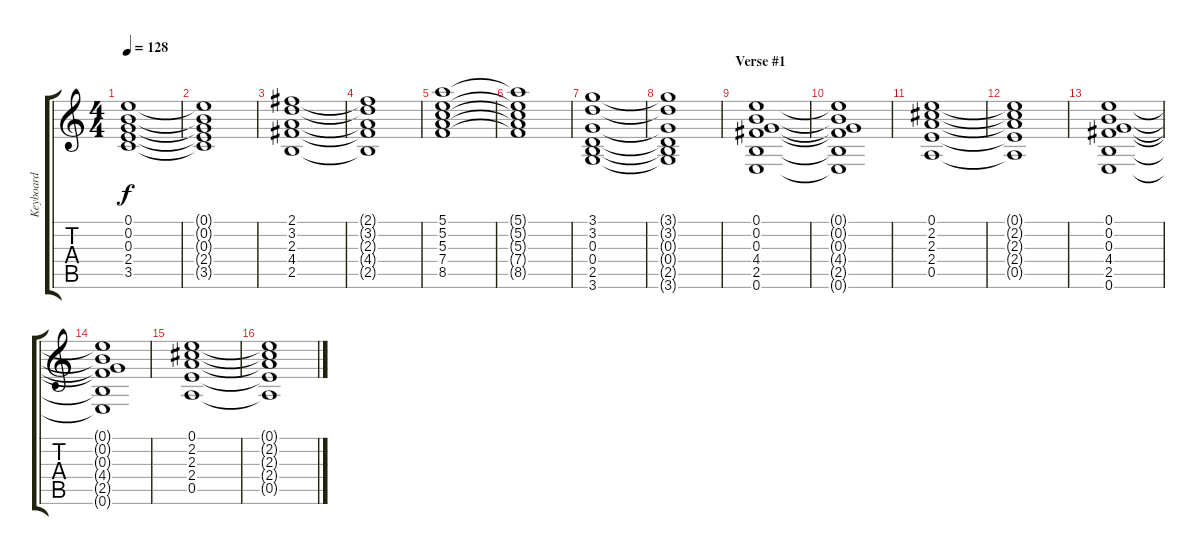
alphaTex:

\track ("Keyboard" "Keyboard") {instrument acousticguitarnylon}
\staff {score tabs}
\tuning (E4 B3 G3 D3 A2 E2) {hide}
\ts (4 4)
\tempo 128
\clef g2
\ks c
(0.1 0.2 0.3 2.4 3.5).1{dy f} |
(0.1{t} 0.2{t} 0.3{t} 2.4{t} 3.5{t}).1 |
(2.1 3.2 2.3 4.4 2.5).1 |
(2.1{t} 3.2{t} 2.3{t} 4.4{t} 2.5{t}).1 |
(5.1 5.2 5.3 7.4 8.5).1 |
(5.1{t} 5.2{t} 5.3{t} 7.4{t} 8.5{t}).1 |
(3.1 3.2 0.3 0.4 2.5 3.6).1 |
(3.1{t} 3.2{t} 0.3{t} 0.4{t} 2.5{t} 3.6{t}).1 |
\section ("" "Verse #1")
(0.1 0.2 0.3 4.4 2.5 0.6).1 |
(0.1{t} 0.2{t} 0.3{t} 4.4{t} 2.5{t} 0.6{t}).1 |
(0.1 2.2 2.3 2.4 0.5).1 |
(0.1{t} 2.2{t} 2.3{t} 2.4{t} 0.5{t}).1 |
(0.1 0.2 0.3 4.4 2.5 0.6).1 |
(0.1{t} 0.2{t} 0.3{t} 4.4{t} 2.5{t} 0.6{t}).1 |
(0.1 2.2 2.3 2.4 0.5).1 |
(0.1{t} 2.2{t} 2.3{t} 2.4{t} 0.5{t}).1
